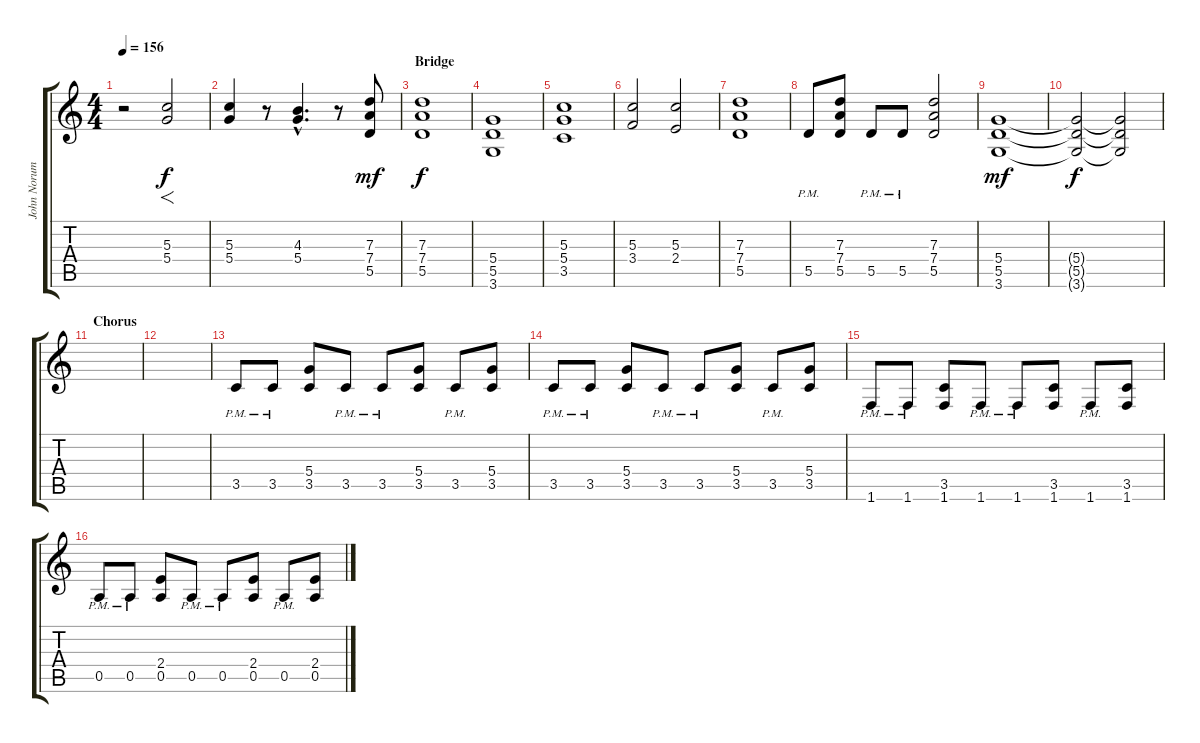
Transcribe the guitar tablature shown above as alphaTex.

\track ("John Norum" "John Norum") {instrument distortionguitar}
\staff {score tabs}
\tuning (E4 B3 G3 D3 A2 E2) {hide}
\ts (4 4)
\tempo 156
\clef g2
\ks c
r.2{dy f} (5.3 5.4).2{f} |
(5.3 5.4).4 r.8 (4.3{hac} 5.4{hac}).4{d} r.8 (7.3 7.4 5.5).8{dy mf} |
\section ("" "Bridge")
(7.3 7.4 5.5).1{dy f} |
(5.4 5.5 3.6).1 |
(5.3 5.4 3.5).1 |
(5.3 3.4).2 (5.3 2.4).2 |
(7.3 7.4 5.5).1 |
5.5{pm}.8 (7.3 7.4 5.5).8 5.5{pm}.8 5.5{pm}.8 (7.3 7.4 5.5).2 |
(5.4 5.5 3.6).1{dy mf volume 12} |
(5.4{t} 5.5{t} 3.6{t}).2{dy f} (5.4{t} 5.5{t} 3.6{t}).2{volume 16} |
\section ("" "Chorus")
|
|
3.5{pm}.8 3.5{pm}.8 (5.4 3.5).8 3.5{pm}.8 3.5{pm}.8 (5.4 3.5).8 3.5{pm}.8 (5.4 3.5).8 |
3.5{pm}.8 3.5{pm}.8 (5.4 3.5).8 3.5{pm}.8 3.5{pm}.8 (5.4 3.5).8 3.5{pm}.8 (5.4 3.5).8 |
1.6{pm}.8 1.6{pm}.8 (3.5 1.6).8 1.6{pm}.8 1.6{pm}.8 (3.5 1.6).8 1.6{pm}.8 (3.5 1.6).8 |
0.5{pm}.8 0.5{pm}.8 (2.4 0.5).8 0.5{pm}.8 0.5{pm}.8 (2.4 0.5).8 0.5{pm}.8 (2.4 0.5).8
